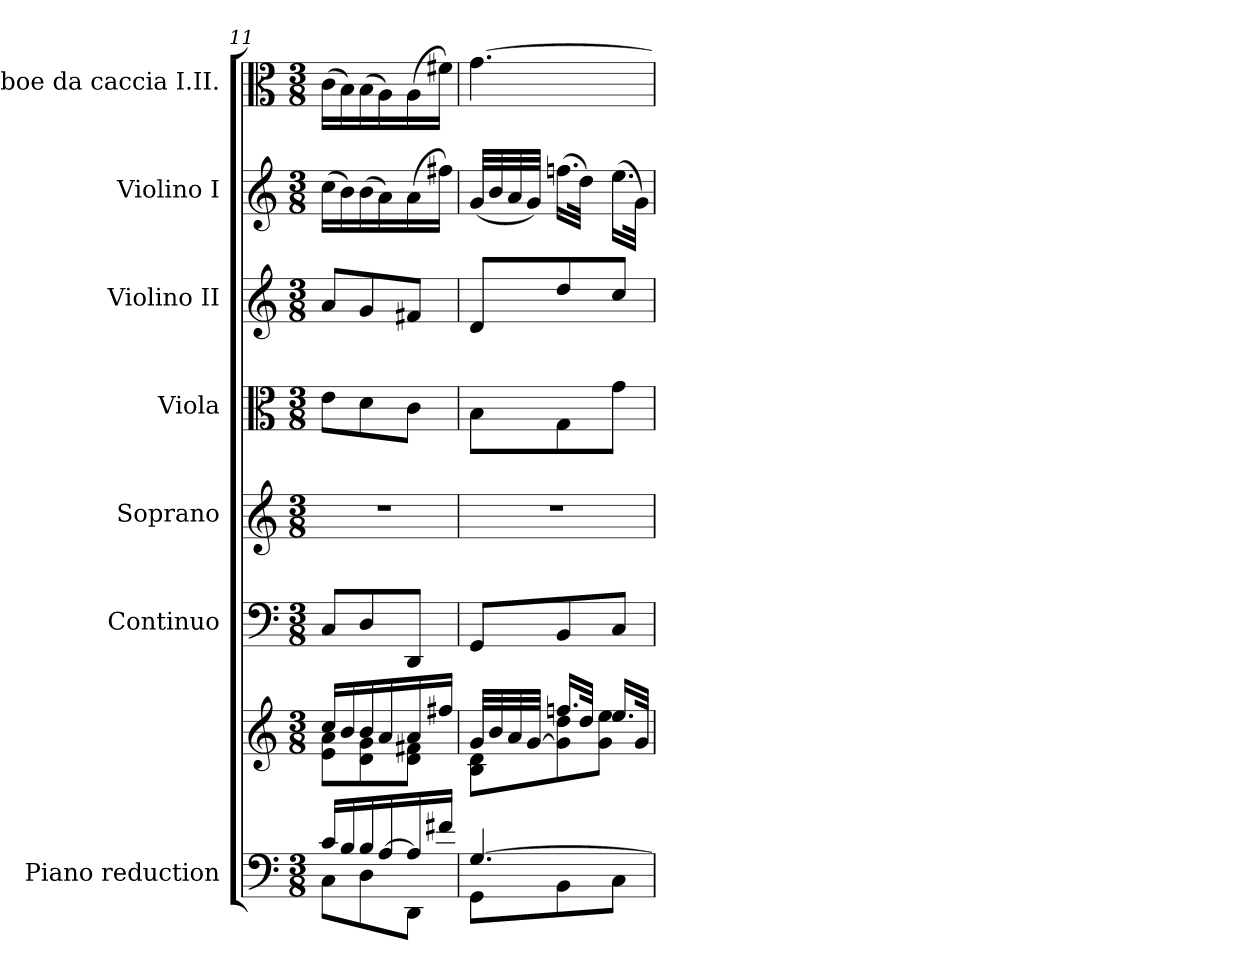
**kern	**kern	**kern	**kern	**kern	**kern	**kern	**kern
*part7	*part7	*part6	*part5	*part4	*part3	*part2	*part1
*staff8	*staff7	*staff6	*staff5	*staff4	*staff3	*staff2	*staff1
*I"Piano reduction	*	*I"Continuo	*I"Soprano	*I"Viola	*I"Violino II	*I"Violino I	*I"Oboe da caccia I.II.
*I'Pno	*	*	*	*I'Vla	*I'Vln	*I'Vln	*I'Ob
*clefF4	*clefG2	*clefF4	*clefG2	*clefC3	*clefG2	*clefG2	*clefC3
*k[]	*k[]	*k[]	*k[]	*k[]	*k[]	*k[]	*k[]
*M3/8	*M3/8	*M3/8	*M3/8	*M3/8	*M3/8	*M3/8	*M3/8
=11	=11	=11	=11	=11	=11	=11	=11
*^	*^	*	*	*	*	*	*
16c/LL	8C\L	16cc/LL	8e\ 8a\L	8C/L	4.r	8e\L	8a/L	(>16cc\LL	(>16c\LL
16B/	.	16b/	.	.	.	.	.	16b\)	16B\)
16B/	8D\	16b/	8d\ 8g\	8D/	.	8d\	8g/	(>16b\	(>16B\
[16A/	.	16a/	.	.	.	.	.	16a\)	16A\)
16A/]	8DD\J	16a/	8d\ 8f#X\J	8DD/J	.	8c\J	8f#X/J	(>16a\	(>16A\
16f#X/JJ	.	16ff#X/JJ	.	.	.	.	.	16ff#X\JJ)	16f#X\JJ)
=12	=12	=12	=12	=12	=12	=12	=12	=12	=12
[4.G/	8GG\L	32g/LLL	8B\ 8d\L	8GG/L	4.r	8B\L	8d/L	(<32g/LLL	[4.g\
.	.	32b/	.	.	.	.	.	32b/	.
.	.	32a/	.	.	.	.	.	32a/	.
.	.	[32g/JJJ	.	.	.	.	.	32g/JJJ)	.
.	8BB\	16.ffn/LL	8g\] 8dd\	8BB/	.	8G\	8dd/	(>16.ffn\LL	.
.	.	32dd/JJk	.	.	.	.	.	32dd\JJk)	.
.	8C\J	16.ee/LL	8g\ 8ee\J	8C/J	.	8g\J	8cc/J	(>16.ee\LL	.
.	.	32g/JJk	.	.	.	.	.	32g\JJk)	.
*v	*v	*	*	*	*	*	*	*	*
*	*v	*v	*	*	*	*	*	*
=	=	=	=	=	=	=	=
*-	*-	*-	*-	*-	*-	*-	*-
